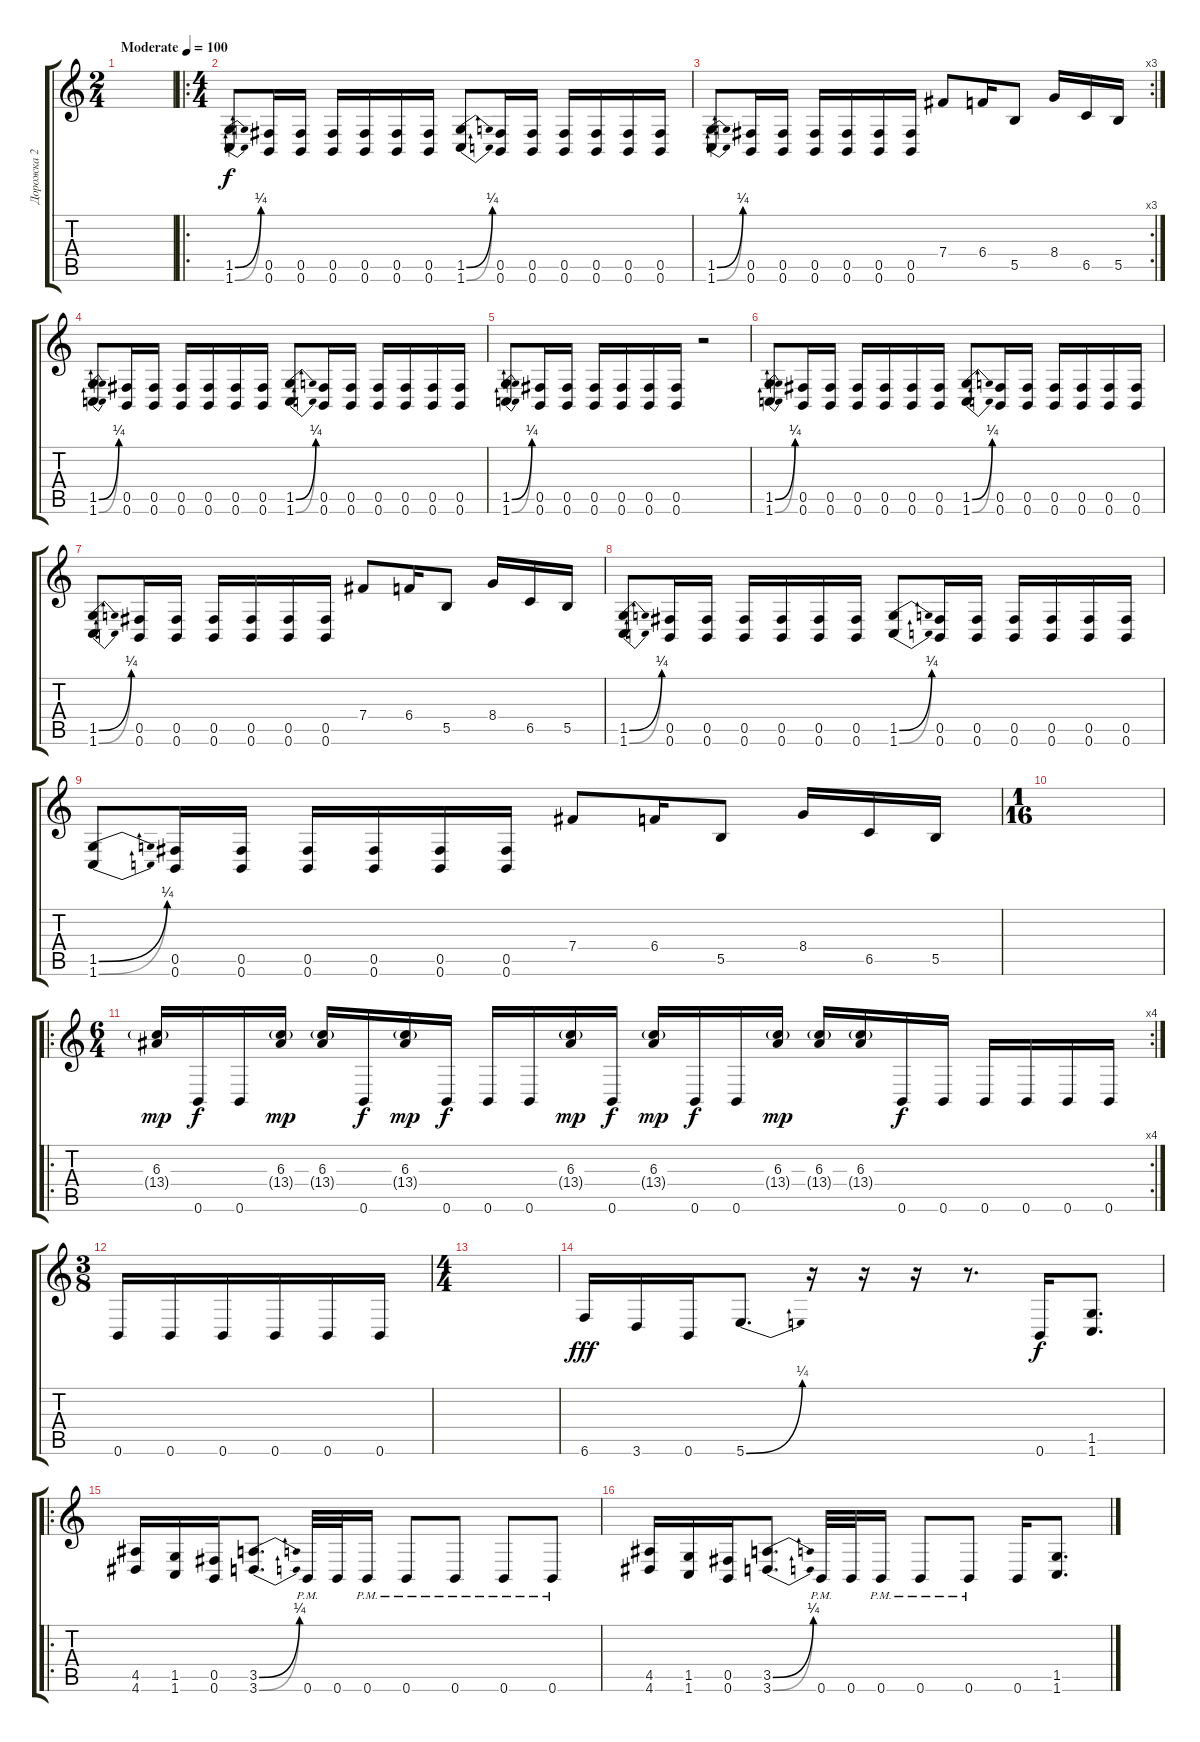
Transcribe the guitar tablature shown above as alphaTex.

\track ("Дорожка 2" "Дорожка 2") {instrument overdrivenguitar}
\staff {score tabs}
\tuning (Db4 Ab3 E3 B2 Gb2 B1) {hide}
\ts (2 4)
\tempo (100 "Moderate")
\clef g2
\ks c
|
\ro
\ts (4 4)
(1.5{be (bend 0 0 60 1)} 1.6{be (bend 0 0 60 1)}).8 (0.5 0.6).16 (0.5 0.6).16 (0.5 0.6).16 (0.5 0.6).16 (0.5 0.6).16 (0.5 0.6).16 (1.5{be (bend 0 0 60 1)} 1.6{be (bend 0 0 60 1)}).8 (0.5 0.6).16 (0.5 0.6).16 (0.5 0.6).16 (0.5 0.6).16 (0.5 0.6).16 (0.5 0.6).16 |
\rc 3
(1.5{be (bend 0 0 60 1)} 1.6{be (bend 0 0 60 1)}).8 (0.5 0.6).16 (0.5 0.6).16 (0.5 0.6).16 (0.5 0.6).16 (0.5 0.6).16 (0.5 0.6).16 7.4.8 6.4.16 5.5.8 8.4.16 6.5.16 5.5.16 |
(1.5{be (bend 0 0 60 1)} 1.6{be (bend 0 0 60 1)}).8 (0.5 0.6).16 (0.5 0.6).16 (0.5 0.6).16 (0.5 0.6).16 (0.5 0.6).16 (0.5 0.6).16 (1.5{be (bend 0 0 60 1)} 1.6{be (bend 0 0 60 1)}).8 (0.5 0.6).16 (0.5 0.6).16 (0.5 0.6).16 (0.5 0.6).16 (0.5 0.6).16 (0.5 0.6).16 |
(1.5{be (bend 0 0 60 1)} 1.6{be (bend 0 0 60 1)}).8 (0.5 0.6).16 (0.5 0.6).16 (0.5 0.6).16 (0.5 0.6).16 (0.5 0.6).16 (0.5 0.6).16 r.2 |
(1.5{be (bend 0 0 60 1)} 1.6{be (bend 0 0 60 1)}).8 (0.5 0.6).16 (0.5 0.6).16 (0.5 0.6).16 (0.5 0.6).16 (0.5 0.6).16 (0.5 0.6).16 (1.5{be (bend 0 0 60 1)} 1.6{be (bend 0 0 60 1)}).8 (0.5 0.6).16 (0.5 0.6).16 (0.5 0.6).16 (0.5 0.6).16 (0.5 0.6).16 (0.5 0.6).16 |
(1.5{be (bend 0 0 60 1)} 1.6{be (bend 0 0 60 1)}).8 (0.5 0.6).16 (0.5 0.6).16 (0.5 0.6).16 (0.5 0.6).16 (0.5 0.6).16 (0.5 0.6).16 7.4.8 6.4.16 5.5.8 8.4.16 6.5.16 5.5.16 |
(1.5{be (bend 0 0 60 1)} 1.6{be (bend 0 0 60 1)}).8 (0.5 0.6).16 (0.5 0.6).16 (0.5 0.6).16 (0.5 0.6).16 (0.5 0.6).16 (0.5 0.6).16 (1.5{be (bend 0 0 60 1)} 1.6{be (bend 0 0 60 1)}).8 (0.5 0.6).16 (0.5 0.6).16 (0.5 0.6).16 (0.5 0.6).16 (0.5 0.6).16 (0.5 0.6).16 |
(1.5{be (bend 0 0 60 1)} 1.6{be (bend 0 0 60 1)}).8 (0.5 0.6).16 (0.5 0.6).16 (0.5 0.6).16 (0.5 0.6).16 (0.5 0.6).16 (0.5 0.6).16 7.4.8 6.4.16 5.5.8 8.4.16 6.5.16 5.5.16 |
\ts (1 16)
|
\ro
\rc 4
\ts (6 4)
(6.3 13.4{g}).16{dy mp} 0.6.16{dy f} 0.6.16 (6.3 13.4{g}).16{dy mp} (6.3 13.4{g}).16 0.6.16{dy f} (6.3 13.4{g}).16{dy mp} 0.6.16{dy f} 0.6.16 0.6.16 (6.3 13.4{g}).16{dy mp} 0.6.16{dy f} (6.3 13.4{g}).16{dy mp} 0.6.16{dy f} 0.6.16 (6.3 13.4{g}).16{dy mp} (6.3 13.4{g}).16 (6.3 13.4{g}).16 0.6.16{dy f} 0.6.16 0.6.16 0.6.16 0.6.16 0.6.16 |
\ts (3 8)
0.6.16 0.6.16 0.6.16 0.6.16 0.6.16 0.6.16 |
\ts (4 4)
|
6.6.16{dy fff} 3.6.16 0.6.16 5.6{be (bend 0 0 60 1)}.8{d} r.16 r.16 r.16 r.8{d} 0.6.16{dy f} (1.5 1.6).8{d} |
\ro
(4.5 4.6).16 (1.5 1.6).16 (0.5 0.6).16 (3.5{be (bend 0 0 60 1)} 3.6{be (bend 0 0 60 1)}).8{d} 0.6{pm}.32 0.6.32 0.6{pm}.16 0.6{pm}.8 0.6{pm}.8 0.6{pm}.8 0.6{pm}.8 |
(4.5 4.6).16 (1.5 1.6).16 (0.5 0.6).16 (3.5{be (bend 0 0 60 1)} 3.6{be (bend 0 0 60 1)}).8{d} 0.6{pm}.32 0.6.32 0.6{pm}.16 0.6{pm}.8 0.6{pm}.8 0.6.16 (1.5 1.6).8{d}
